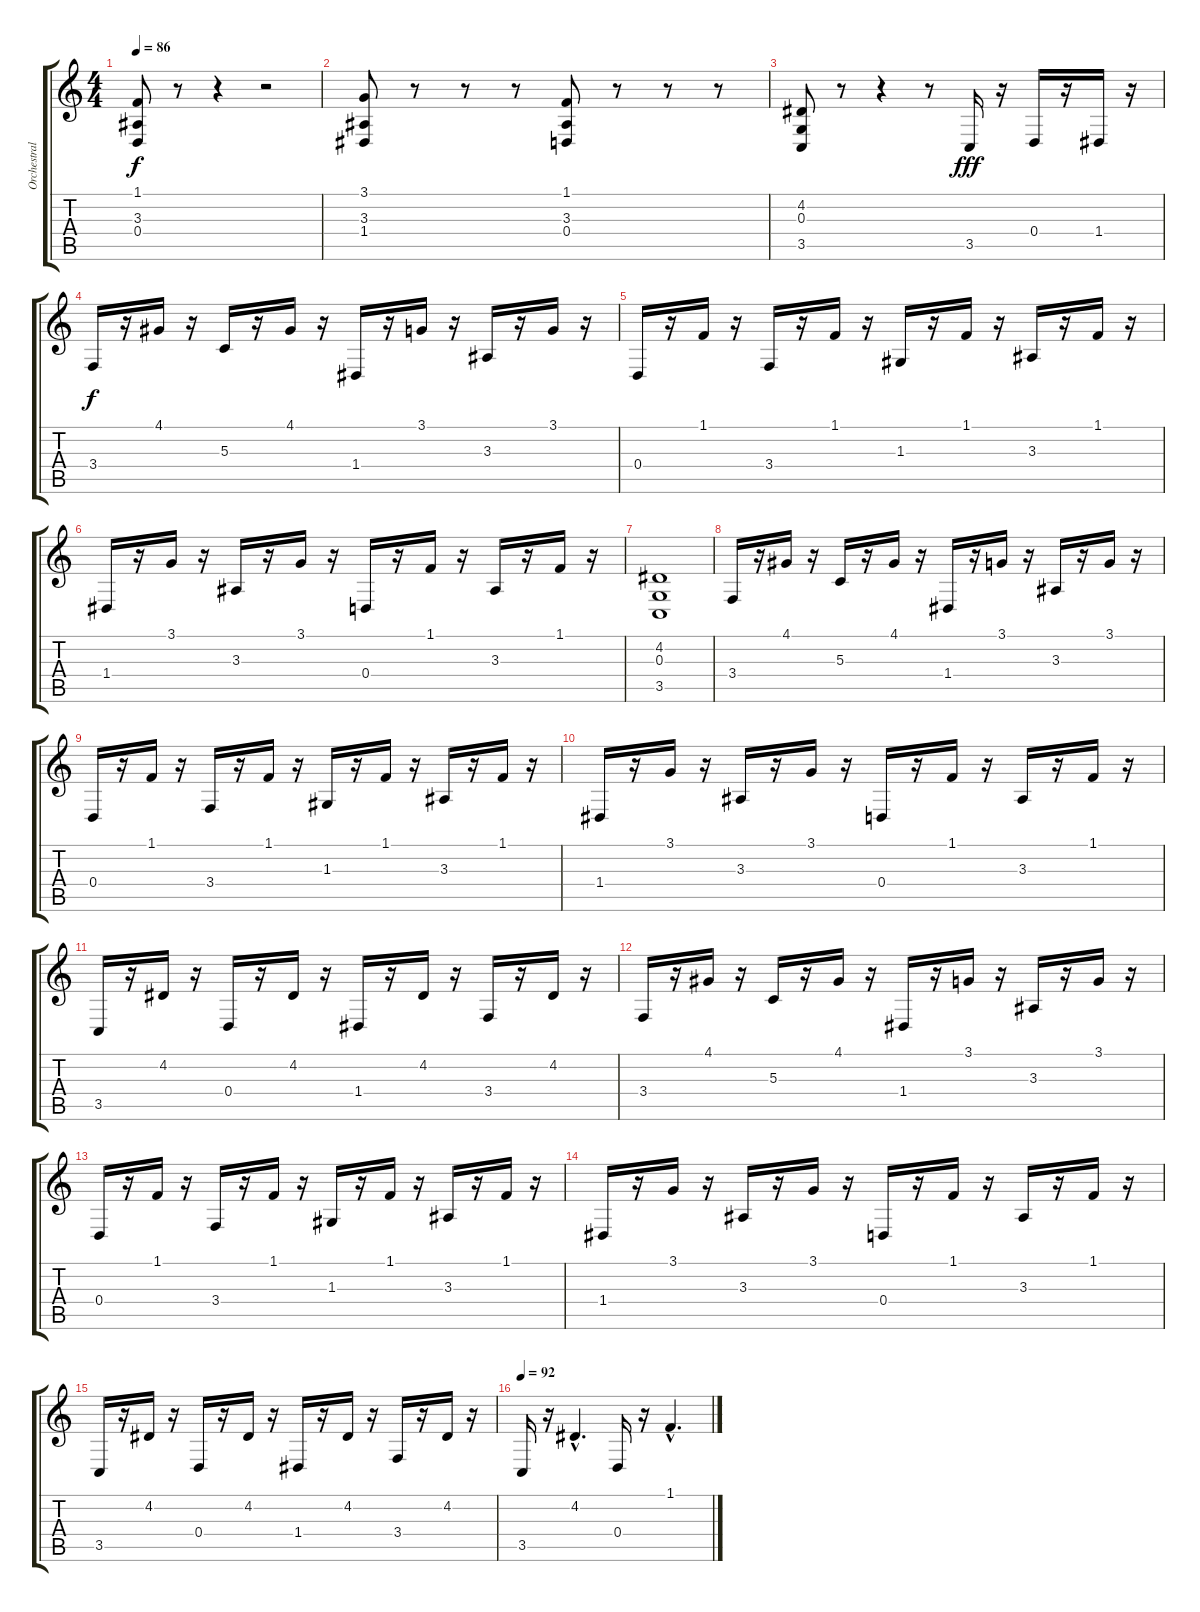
\track ("Orchestral Harp" "Orchestral") {instrument orchestralharp}
\staff {score tabs}
\tuning (E4 B3 G3 D3 A2 E2) {hide}
\ts (4 4)
\tempo 86
\clef g2
\ks c
(1.1 3.3 0.4).8{dy f} r.8 r.4 r.2 |
(3.1 3.3 1.4).8 r.8 r.8 r.8 (1.1 3.3 0.4).8 r.8 r.8 r.8 |
(4.2 0.3 3.5).8 r.8 r.4 r.8 3.5.16{dy fff} r.16 0.4.16 r.16 1.4.16 r.16 |
3.4.16{dy f} r.16 4.1.16 r.16 5.3.16 r.16 4.1.16 r.16 1.4.16 r.16 3.1.16 r.16 3.3.16 r.16 3.1.16 r.16 |
0.4.16 r.16 1.1.16 r.16 3.4.16 r.16 1.1.16 r.16 1.3.16 r.16 1.1.16 r.16 3.3.16 r.16 1.1.16 r.16 |
1.4.16 r.16 3.1.16 r.16 3.3.16 r.16 3.1.16 r.16 0.4.16 r.16 1.1.16 r.16 3.3.16 r.16 1.1.16 r.16 |
(4.2 0.3 3.5).1 |
3.4.16 r.16 4.1.16 r.16 5.3.16 r.16 4.1.16 r.16 1.4.16 r.16 3.1.16 r.16 3.3.16 r.16 3.1.16 r.16 |
0.4.16 r.16 1.1.16 r.16 3.4.16 r.16 1.1.16 r.16 1.3.16 r.16 1.1.16 r.16 3.3.16 r.16 1.1.16 r.16 |
1.4.16 r.16 3.1.16 r.16 3.3.16 r.16 3.1.16 r.16 0.4.16 r.16 1.1.16 r.16 3.3.16 r.16 1.1.16 r.16 |
3.5.16 r.16 4.2.16 r.16 0.4.16 r.16 4.2.16 r.16 1.4.16 r.16 4.2.16 r.16 3.4.16 r.16 4.2.16 r.16 |
3.4.16 r.16 4.1.16 r.16 5.3.16 r.16 4.1.16 r.16 1.4.16 r.16 3.1.16 r.16 3.3.16 r.16 3.1.16 r.16 |
0.4.16 r.16 1.1.16 r.16 3.4.16 r.16 1.1.16 r.16 1.3.16 r.16 1.1.16 r.16 3.3.16 r.16 1.1.16 r.16 |
1.4.16 r.16 3.1.16 r.16 3.3.16 r.16 3.1.16 r.16 0.4.16 r.16 1.1.16 r.16 3.3.16 r.16 1.1.16 r.16 |
3.5.16 r.16 4.2.16 r.16 0.4.16 r.16 4.2.16 r.16 1.4.16 r.16 4.2.16 r.16 3.4.16 r.16 4.2.16 r.16 |
\tempo 92
3.5.16{volume 14} r.16 4.2{hac}.4{d} 0.4.16 r.16 1.1{hac}.4{d}
